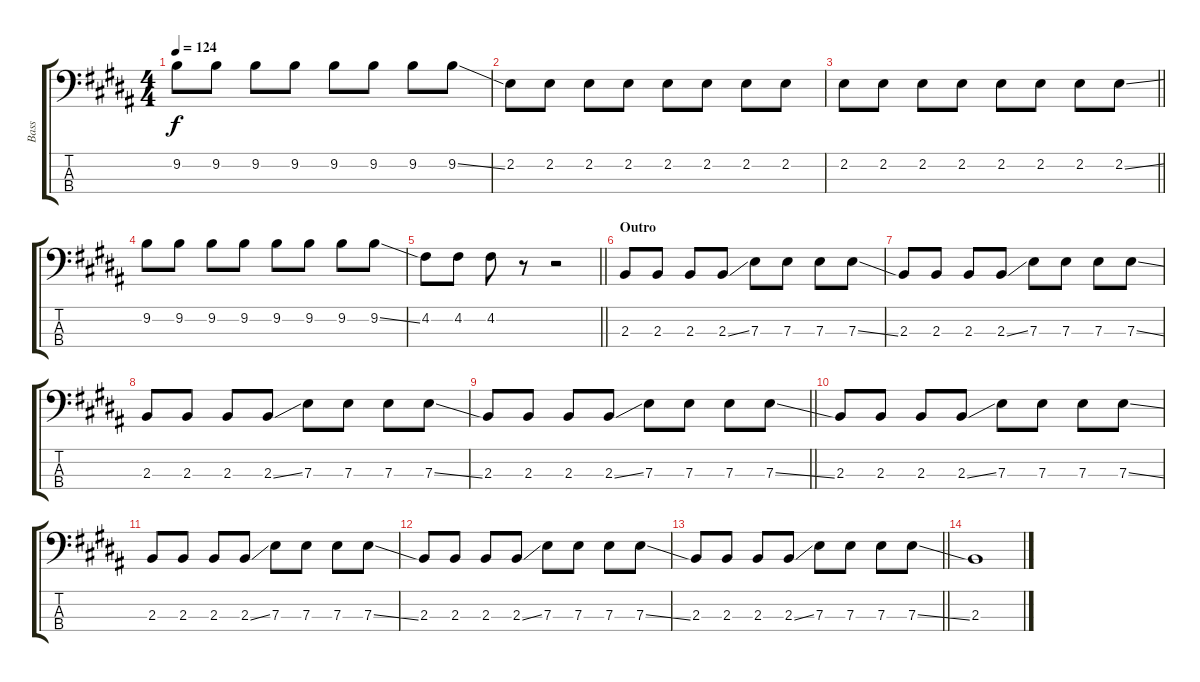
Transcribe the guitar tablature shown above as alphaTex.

\track ("Bass" "Bass") {instrument electricbasspick}
\staff {score tabs}
\tuning (G2 D2 A1 E1) {hide}
\ts (4 4)
\tempo 124
\clef f4
\ks b
9.2.8{dy f} 9.2.8 9.2.8 9.2.8 9.2.8 9.2.8 9.2.8 9.2{ss}.8 |
2.2.8 2.2.8 2.2.8 2.2.8 2.2.8 2.2.8 2.2.8 2.2.8 |
\barLineRight lightlight
2.2.8 2.2.8 2.2.8 2.2.8 2.2.8 2.2.8 2.2.8 2.2{ss}.8 |
9.2.8 9.2.8 9.2.8 9.2.8 9.2.8 9.2.8 9.2.8 9.2{ss}.8 |
\barLineRight lightlight
4.2.8 4.2.8 4.2.8 r.8 r.2 |
\section ("" "Outro")
2.3.8 2.3.8 2.3.8 2.3{ss}.8 7.3.8 7.3.8 7.3.8 7.3{ss}.8 |
2.3.8 2.3.8 2.3.8 2.3{ss}.8 7.3.8 7.3.8 7.3.8 7.3{ss}.8 |
2.3.8 2.3.8 2.3.8 2.3{ss}.8 7.3.8 7.3.8 7.3.8 7.3{ss}.8 |
\barLineRight lightlight
2.3.8 2.3.8 2.3.8 2.3{ss}.8 7.3.8 7.3.8 7.3.8 7.3{ss}.8 |
2.3.8 2.3.8 2.3.8 2.3{ss}.8 7.3.8 7.3.8 7.3.8 7.3{ss}.8 |
2.3.8 2.3.8 2.3.8 2.3{ss}.8 7.3.8 7.3.8 7.3.8 7.3{ss}.8 |
2.3.8 2.3.8 2.3.8 2.3{ss}.8 7.3.8 7.3.8 7.3.8 7.3{ss}.8 |
\barLineRight lightlight
2.3.8 2.3.8 2.3.8 2.3{ss}.8 7.3.8 7.3.8 7.3.8 7.3{ss}.8 |
2.3.1
